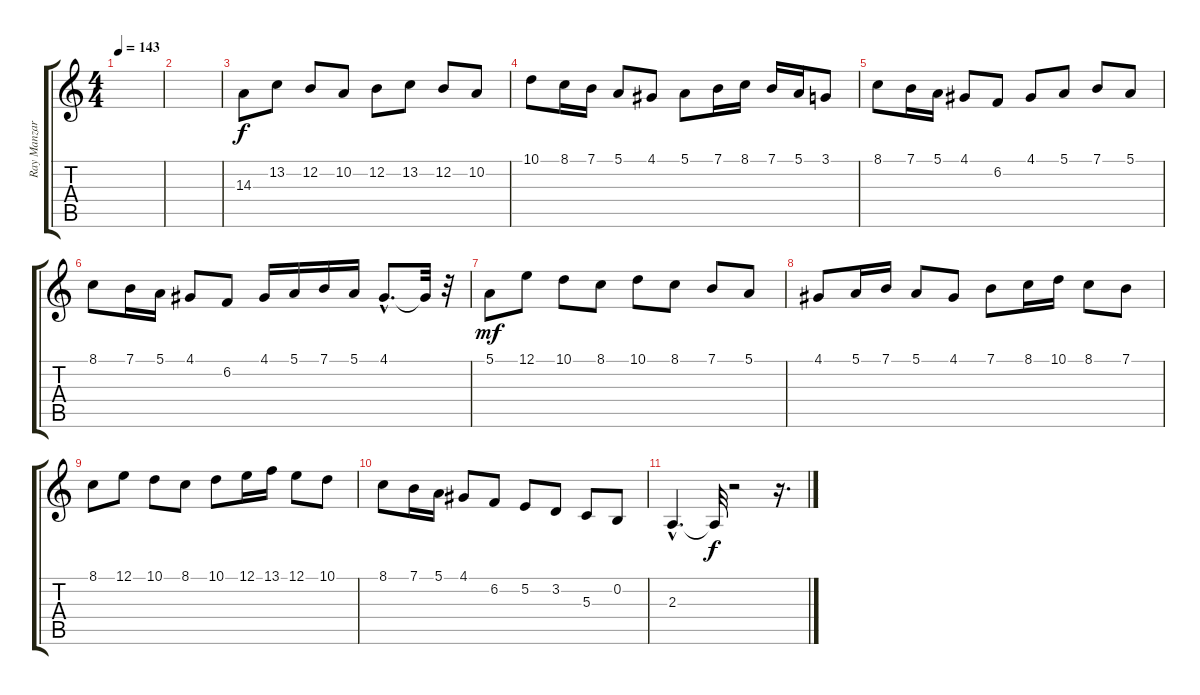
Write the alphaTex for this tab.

\track ("Ray Manzarek" "Ray Manzar") {instrument churchorgan}
\staff {score tabs}
\tuning (E4 B3 G3 D3 A2 E2) {hide}
\ts (4 4)
\tempo 143
\clef g2
\ks c
|
|
14.3.8 13.2.8 12.2.8 10.2.8 12.2.8 13.2.8 12.2.8 10.2.8 |
10.1.8 8.1.16 7.1.16 5.1.8 4.1.8 5.1.8 7.1.16 8.1.16 7.1.16 5.1.16 3.1.8 |
8.1.8 7.1.16 5.1.16 4.1.8 6.2.8 4.1.8 5.1.8 7.1.8 5.1.8 |
8.1.8 7.1.16 5.1.16 4.1.8 6.2.8 4.1.16 5.1.16 7.1.16 5.1.16 4.1{hac}.8{d} 4.1{t}.32{dy f} r.32 |
5.1.8{dy mf} 12.1.8 10.1.8 8.1.8 10.1.8 8.1.8 7.1.8 5.1.8 |
4.1.8 5.1.16 7.1.16 5.1.8 4.1.8 7.1.8 8.1.16 10.1.16 8.1.8 7.1.8 |
8.1.8 12.1.8 10.1.8 8.1.8 10.1.8 12.1.16 13.1.16 12.1.8 10.1.8 |
8.1.8 7.1.16 5.1.16 4.1.8 6.2.8 5.2.8 3.2.8 5.3.8 0.2.8 |
2.3{hac}.4{d} 2.3{t}.32{dy f} r.2 r.16{d}
